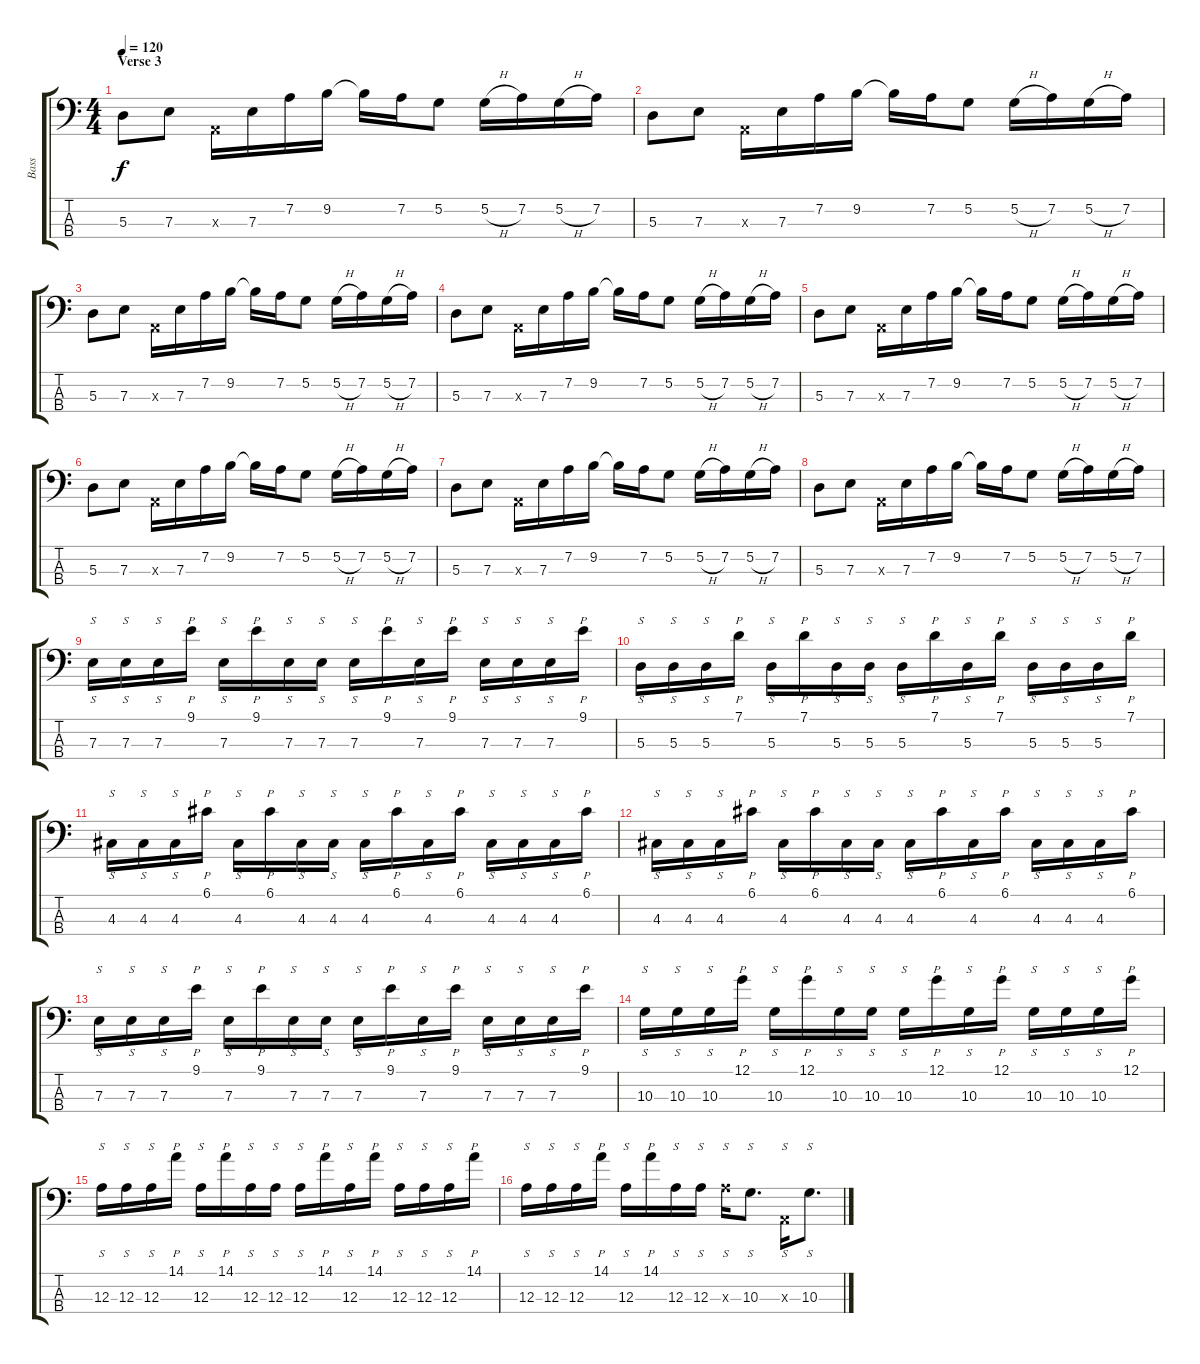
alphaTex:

\track ("Bass" "Bass") {instrument electricbassfinger}
\staff {score tabs}
\tuning (G2 D2 A1 E1) {hide}
\ts (4 4)
\section ("" "Verse 3")
\tempo 120
\clef f4
\ks c
5.3.8{dy f} 7.3.8 0.3{x}.16 7.3.16 7.2.16 9.2.16 9.2{t}.16 7.2.16 5.2.8 5.2{h}.16 7.2.16 5.2{h}.16 7.2.16 |
5.3.8 7.3.8 0.3{x}.16 7.3.16 7.2.16 9.2.16 9.2{t}.16 7.2.16 5.2.8 5.2{h}.16 7.2.16 5.2{h}.16 7.2.16 |
5.3.8 7.3.8 0.3{x}.16 7.3.16 7.2.16 9.2.16 9.2{t}.16 7.2.16 5.2.8 5.2{h}.16 7.2.16 5.2{h}.16 7.2.16 |
5.3.8 7.3.8 0.3{x}.16 7.3.16 7.2.16 9.2.16 9.2{t}.16 7.2.16 5.2.8 5.2{h}.16 7.2.16 5.2{h}.16 7.2.16 |
5.3.8 7.3.8 0.3{x}.16 7.3.16 7.2.16 9.2.16 9.2{t}.16 7.2.16 5.2.8 5.2{h}.16 7.2.16 5.2{h}.16 7.2.16 |
5.3.8 7.3.8 0.3{x}.16 7.3.16 7.2.16 9.2.16 9.2{t}.16 7.2.16 5.2.8 5.2{h}.16 7.2.16 5.2{h}.16 7.2.16 |
5.3.8 7.3.8 0.3{x}.16 7.3.16 7.2.16 9.2.16 9.2{t}.16 7.2.16 5.2.8 5.2{h}.16 7.2.16 5.2{h}.16 7.2.16 |
5.3.8 7.3.8 0.3{x}.16 7.3.16 7.2.16 9.2.16 9.2{t}.16 7.2.16 5.2.8 5.2{h}.16 7.2.16 5.2{h}.16 7.2.16 |
7.3.16{s} 7.3.16{s} 7.3.16{s} 9.1.16{p} 7.3.16{s} 9.1.16{p} 7.3.16{s} 7.3.16{s} 7.3.16{s} 9.1.16{p} 7.3.16{s} 9.1.16{p} 7.3.16{s} 7.3.16{s} 7.3.16{s} 9.1.16{p} |
5.3.16{s} 5.3.16{s} 5.3.16{s} 7.1.16{p} 5.3.16{s} 7.1.16{p} 5.3.16{s} 5.3.16{s} 5.3.16{s} 7.1.16{p} 5.3.16{s} 7.1.16{p} 5.3.16{s} 5.3.16{s} 5.3.16{s} 7.1.16{p} |
4.3.16{s} 4.3.16{s} 4.3.16{s} 6.1.16{p} 4.3.16{s} 6.1.16{p} 4.3.16{s} 4.3.16{s} 4.3.16{s} 6.1.16{p} 4.3.16{s} 6.1.16{p} 4.3.16{s} 4.3.16{s} 4.3.16{s} 6.1.16{p} |
4.3.16{s} 4.3.16{s} 4.3.16{s} 6.1.16{p} 4.3.16{s} 6.1.16{p} 4.3.16{s} 4.3.16{s} 4.3.16{s} 6.1.16{p} 4.3.16{s} 6.1.16{p} 4.3.16{s} 4.3.16{s} 4.3.16{s} 6.1.16{p} |
7.3.16{s} 7.3.16{s} 7.3.16{s} 9.1.16{p} 7.3.16{s} 9.1.16{p} 7.3.16{s} 7.3.16{s} 7.3.16{s} 9.1.16{p} 7.3.16{s} 9.1.16{p} 7.3.16{s} 7.3.16{s} 7.3.16{s} 9.1.16{p} |
10.3.16{s} 10.3.16{s} 10.3.16{s} 12.1.16{p} 10.3.16{s} 12.1.16{p} 10.3.16{s} 10.3.16{s} 10.3.16{s} 12.1.16{p} 10.3.16{s} 12.1.16{p} 10.3.16{s} 10.3.16{s} 10.3.16{s} 12.1.16{p} |
12.3.16{s} 12.3.16{s} 12.3.16{s} 14.1.16{p} 12.3.16{s} 14.1.16{p} 12.3.16{s} 12.3.16{s} 12.3.16{s} 14.1.16{p} 12.3.16{s} 14.1.16{p} 12.3.16{s} 12.3.16{s} 12.3.16{s} 14.1.16{p} |
12.3.16{s} 12.3.16{s} 12.3.16{s} 14.1.16{p} 12.3.16{s} 14.1.16{p} 12.3.16{s} 12.3.16{s} 12.3{x}.16{s} 10.3.8{s d} 0.3{x}.16{s} 10.3.8{s d}
